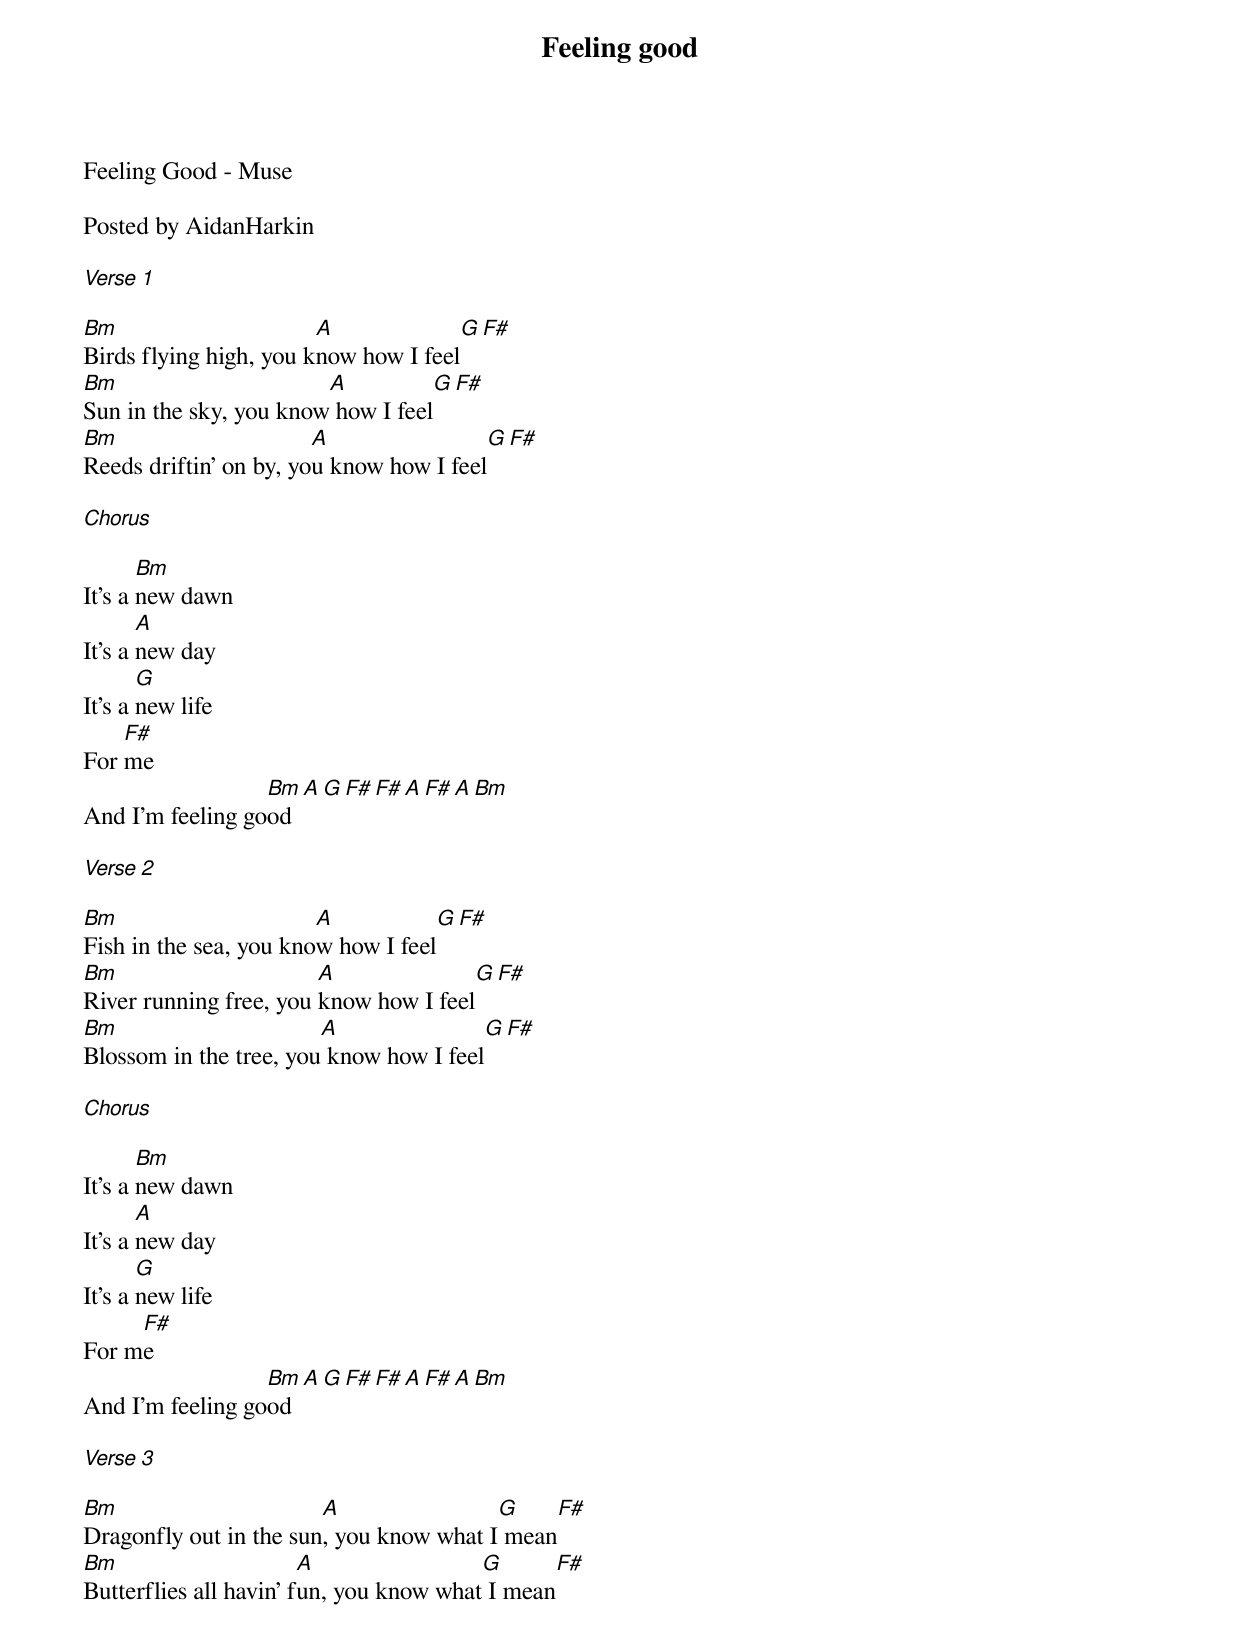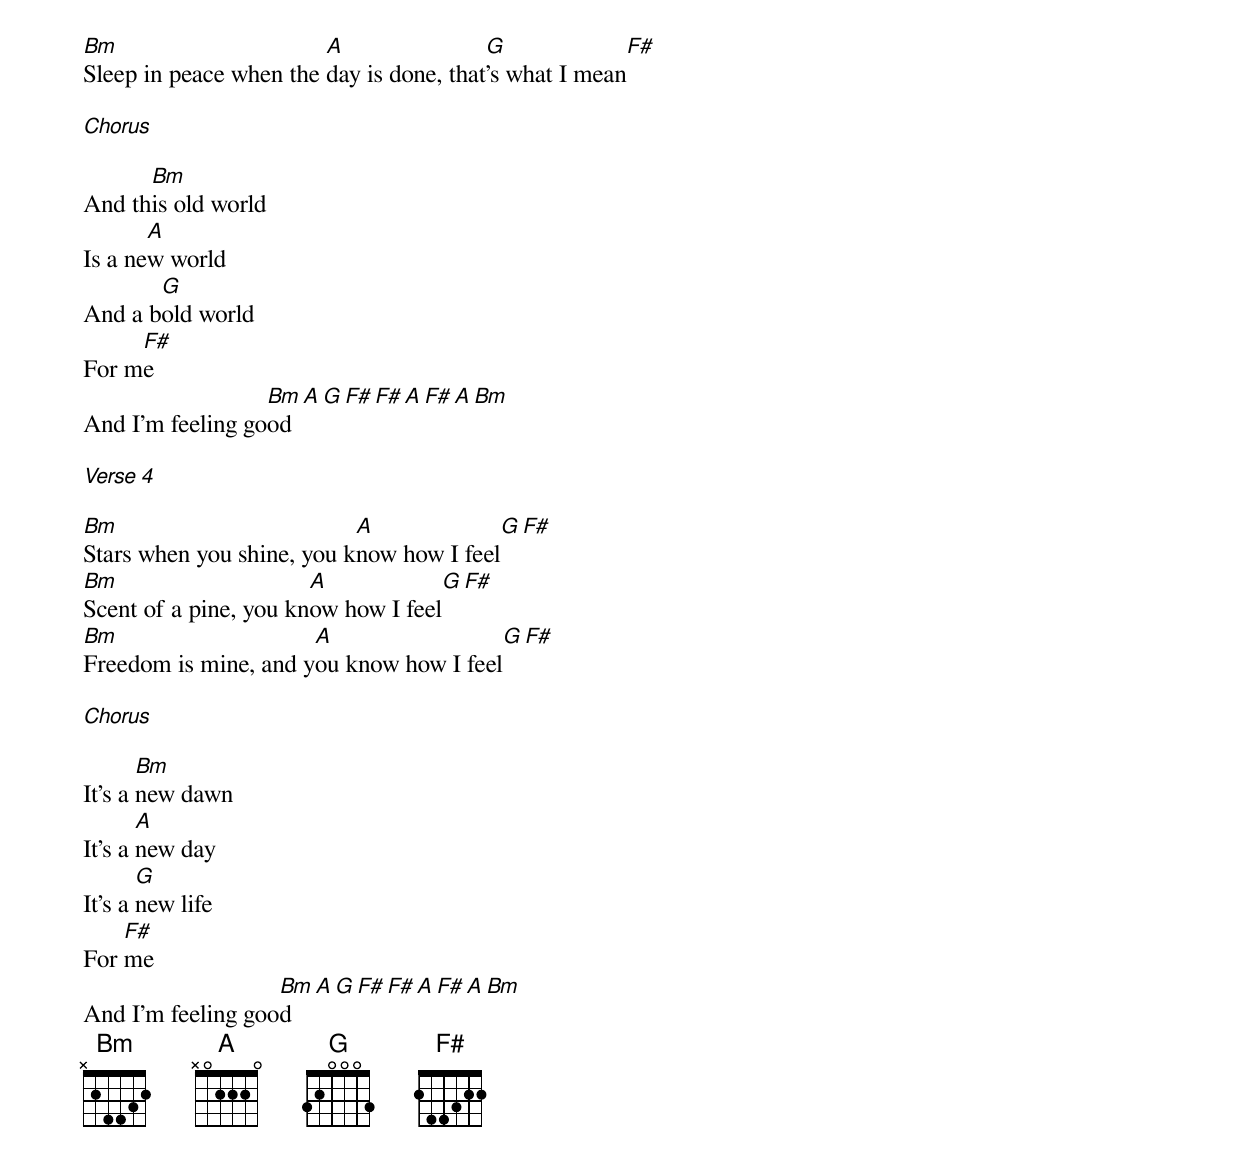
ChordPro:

{title: Feeling good}

Feeling Good - Muse

Posted by AidanHarkin

[Verse 1]

[Bm]Birds flying high, you k[A]now how I feel[G][F#]
[Bm]Sun in the sky, you know[A] how I feel[G][F#]
[Bm]Reeds driftin' on by, yo[A]u know how I feel[G][F#]

[Chorus]

It's a [Bm]new dawn
It's a [A]new day
It's a [G]new life
For [F#]me
And I'm feeling go[Bm]od[A][G][F#][F#][A][F#][A][Bm]

[Verse 2]

[Bm]Fish in the sea, you kno[A]w how I feel[G][F#]
[Bm]River running free, you [A]know how I feel[G][F#]
[Bm]Blossom in the tree, you[A] know how I feel[G][F#]

[Chorus]

It's a [Bm]new dawn
It's a [A]new day
It's a [G]new life
For m[F#]e
And I'm feeling go[Bm]od[A][G][F#][F#][A][F#][A][Bm]

[Verse 3]

[Bm]Dragonfly out in the sun[A], you know what I[G] mean[F#]
[Bm]Butterflies all havin' f[A]un, you know what[G] I mean[F#]
[Bm]Sleep in peace when the [A]day is done, that[G]'s what I mean[F#]

[Chorus]

And th[Bm]is old world
Is a ne[A]w world
And a b[G]old world
For m[F#]e
And I'm feeling go[Bm]od[A][G][F#][F#][A][F#][A][Bm]

[Verse 4]

[Bm]Stars when you shine, you k[A]now how I feel[G][F#]
[Bm]Scent of a pine, you kn[A]ow how I feel[G][F#]
[Bm]Freedom is mine, and y[A]ou know how I feel[G][F#]

[Chorus]

It's a [Bm]new dawn
It's a [A]new day
It's a [G]new life
For [F#]me
And I'm feeling goo[Bm]d[A][G][F#][F#][A][F#][A][Bm]
